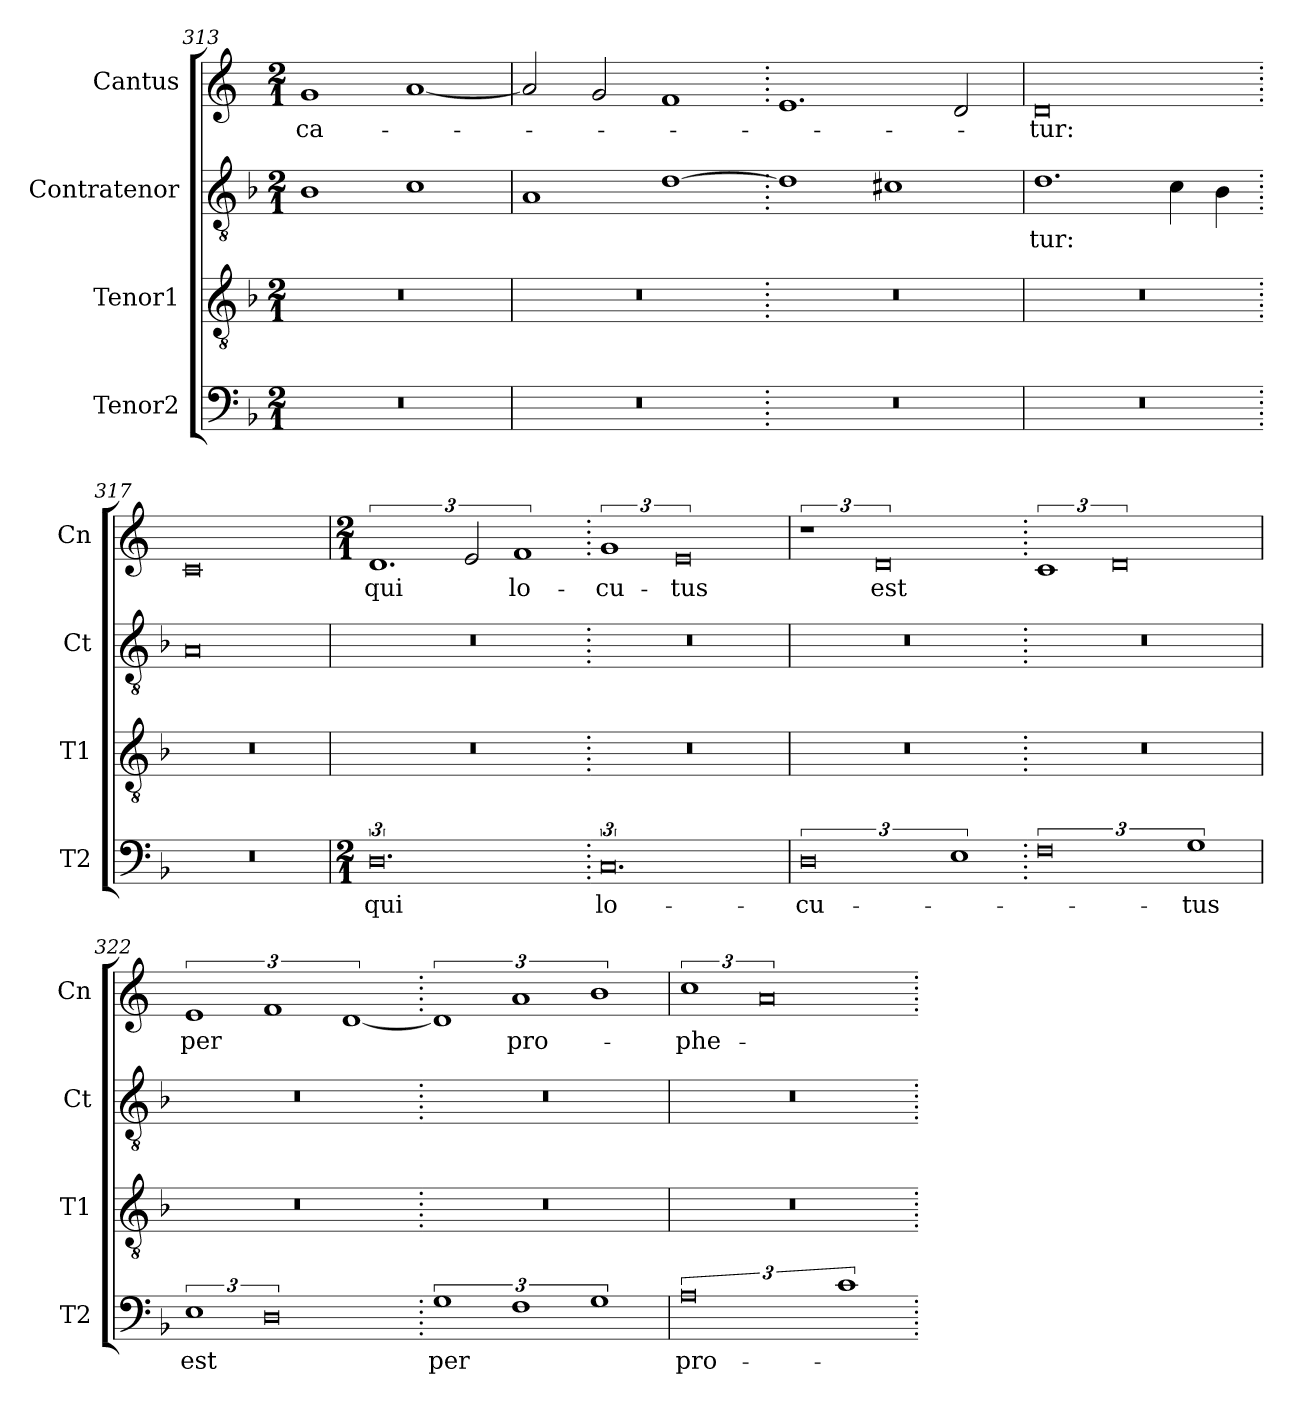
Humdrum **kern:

**kern	**text	**kern	**kern	**text	**kern	**text
*part4	*part4	*part3	*part2	*part2	*part1	*part1
*staff4	*staff4	*staff3	*staff2	*staff2	*staff1	*staff1
*I"Tenor2	*	*I"Tenor1	*I"Contratenor	*	*I"Cantus	*
*I'T2	*	*I'T1	*I'Ct	*	*I'Cn	*
*clefF4	*	*clefGv2	*clefGv2	*	*clefG2	*
*k[b-]	*	*k[b-]	*k[b-]	*	*k[]	*
*M2/1	*	*M2/1	*M2/1	*	*M2/1	*
=313	=313	=313	=313	=313	=313	=313
0r	.	0r	1B-	.	1g	-ca-
.	.	.	1c	.	[1a	.
=314	=314	=314	=314	=314	=314	=314
0r	.	0r	1A	.	2a/]	.
.	.	.	.	.	2g/	.
.	.	.	[1d	.	1f	.
=315.	=315.	=315.	=315.	=315.	=315.	=315.
0r	.	0r	1d]	.	1.e	.
.	.	.	1c#X	.	.	.
.	.	.	.	.	2d/	.
=316	=316	=316	=316	=316	=316	=316
0r	.	0r	1.d	-tur:	0d	-tur:
.	.	.	4c\	.	.	.
.	.	.	4B-\	.	.	.
=317.	=317.	=317.	=317.	=317.	=317.	=317.
0r	.	0r	0A	.	0c	.
=318	=318	=318	=318	=318	=318	=318
*M2/1	*	*	*	*	*M2/1	*
3%4.D	qui	0r	0r	.	3%2.d	qui
.	.	.	.	.	3e/	.
.	.	.	.	.	3%2f	lo-
=319.	=319.	=319.	=319.	=319.	=319.	=319.
3%4.C	lo-	0r	0r	.	3%2g	-cu-
.	.	.	.	.	3%4e	-tus
=320	=320	=320	=320	=320	=320	=320
3%4D	-cu-	0r	0r	.	3%2r	.
.	.	.	.	.	3%4d	est
3%2E	.	.	.	.	.	.
=321.	=321.	=321.	=321.	=321.	=321.	=321.
3%4F	.	0r	0r	.	3%2c	.
.	.	.	.	.	3%4d	.
3%2G	-tus	.	.	.	.	.
=322	=322	=322	=322	=322	=322	=322
3%2E	est	0r	0r	.	3%2e	per
3%4D	.	.	.	.	3%2f	.
.	.	.	.	.	[3%2d	.
=323.	=323.	=323.	=323.	=323.	=323.	=323.
3%2G	per	0r	0r	.	3%2d]	.
3%2F	.	.	.	.	3%2a	pro-
3%2G	.	.	.	.	3%2b	.
=324	=324	=324	=324	=324	=324	=324
3%4A	pro-	0r	0r	.	3%2cc	-phe-
.	.	.	.	.	3%4a	.
3%2c	.	.	.	.	.	.
=.	=.	=.	=.	=.	=.	=.
*-	*-	*-	*-	*-	*-	*-
